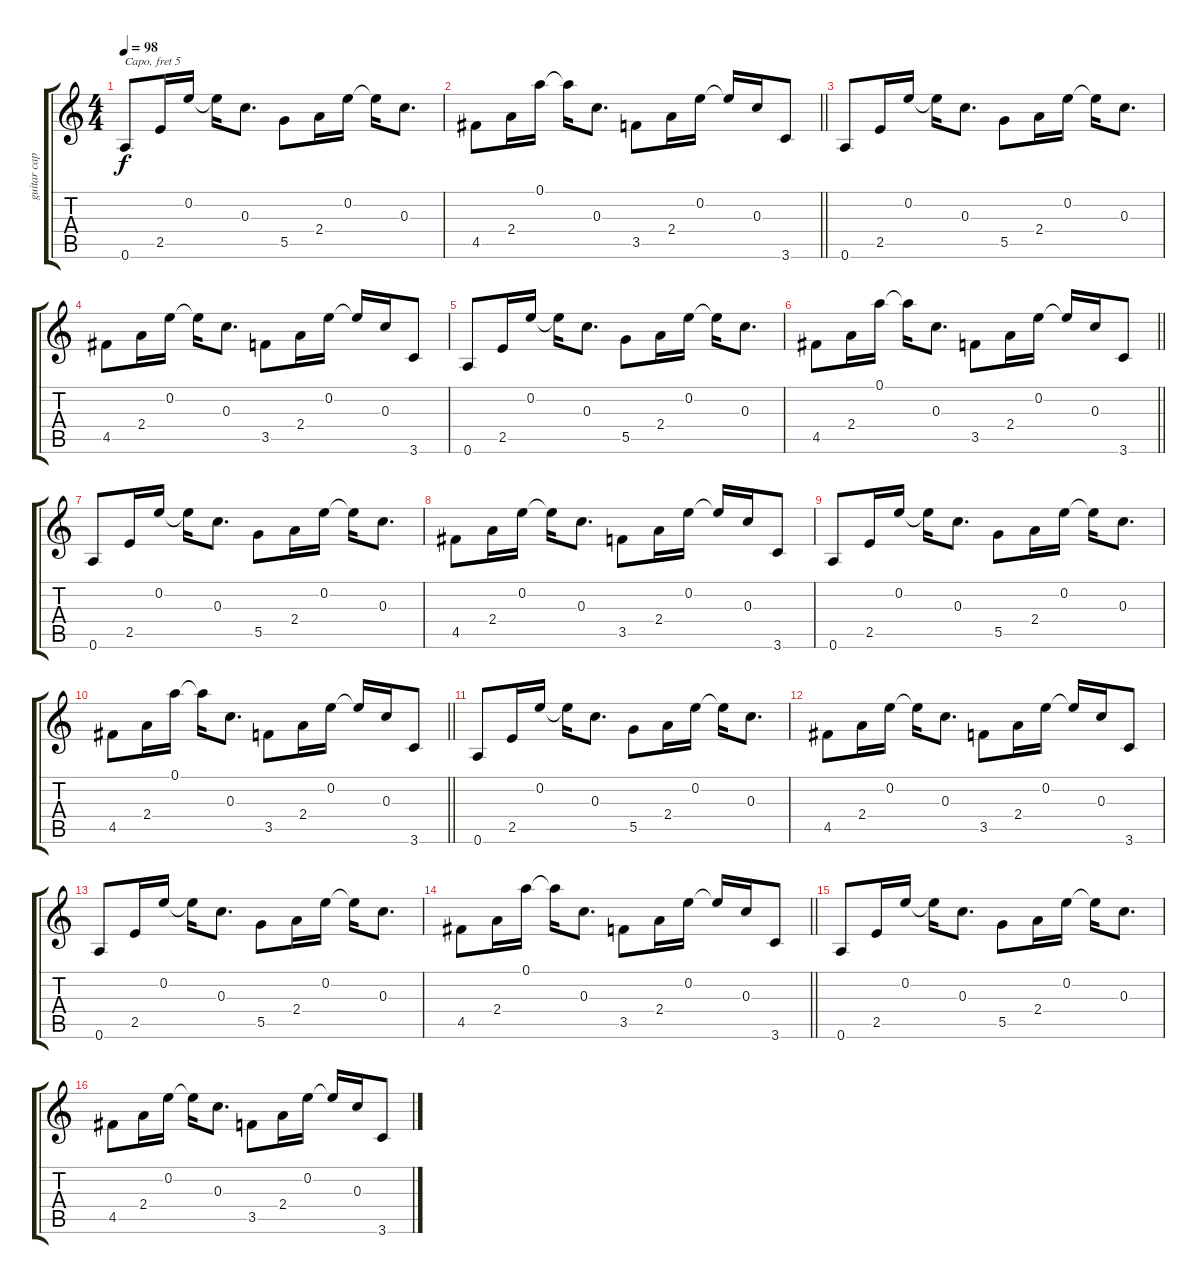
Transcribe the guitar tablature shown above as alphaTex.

\track ("guitar capo V" "guitar cap") {instrument acousticguitarsteel}
\staff {score tabs}
\capo 5
\tuning (E4 B3 G3 D3 A2 E2) {hide}
\ts (4 4)
\tempo 98
\clef g2
\ks c
0.6.8{dy f} 2.5.16 0.2.16 0.2{t}.16 0.3.8{d} 5.5.8 2.4.16 0.2.16 0.2{t}.16 0.3.8{d} |
\barLineRight lightlight
4.5.8 2.4.16 0.1.16 0.1{t}.16 0.3.8{d} 3.5.8 2.4.16 0.2.16 0.2{t}.16 0.3.16 3.6.8 |
0.6.8 2.5.16 0.2.16 0.2{t}.16 0.3.8{d} 5.5.8 2.4.16 0.2.16 0.2{t}.16 0.3.8{d} |
4.5.8 2.4.16 0.2.16 0.2{t}.16 0.3.8{d} 3.5.8 2.4.16 0.2.16 0.2{t}.16 0.3.16 3.6.8 |
0.6.8 2.5.16 0.2.16 0.2{t}.16 0.3.8{d} 5.5.8 2.4.16 0.2.16 0.2{t}.16 0.3.8{d} |
\barLineRight lightlight
4.5.8 2.4.16 0.1.16 0.1{t}.16 0.3.8{d} 3.5.8 2.4.16 0.2.16 0.2{t}.16 0.3.16 3.6.8 |
0.6.8 2.5.16 0.2.16 0.2{t}.16 0.3.8{d} 5.5.8 2.4.16 0.2.16 0.2{t}.16 0.3.8{d} |
4.5.8 2.4.16 0.2.16 0.2{t}.16 0.3.8{d} 3.5.8 2.4.16 0.2.16 0.2{t}.16 0.3.16 3.6.8 |
0.6.8 2.5.16 0.2.16 0.2{t}.16 0.3.8{d} 5.5.8 2.4.16 0.2.16 0.2{t}.16 0.3.8{d} |
\barLineRight lightlight
4.5.8 2.4.16 0.1.16 0.1{t}.16 0.3.8{d} 3.5.8 2.4.16 0.2.16 0.2{t}.16 0.3.16 3.6.8 |
0.6.8 2.5.16 0.2.16 0.2{t}.16 0.3.8{d} 5.5.8 2.4.16 0.2.16 0.2{t}.16 0.3.8{d} |
4.5.8 2.4.16 0.2.16 0.2{t}.16 0.3.8{d} 3.5.8 2.4.16 0.2.16 0.2{t}.16 0.3.16 3.6.8 |
0.6.8 2.5.16 0.2.16 0.2{t}.16 0.3.8{d} 5.5.8 2.4.16 0.2.16 0.2{t}.16 0.3.8{d} |
\barLineRight lightlight
4.5.8 2.4.16 0.1.16 0.1{t}.16 0.3.8{d} 3.5.8 2.4.16 0.2.16 0.2{t}.16 0.3.16 3.6.8 |
0.6.8 2.5.16 0.2.16 0.2{t}.16 0.3.8{d} 5.5.8 2.4.16 0.2.16 0.2{t}.16 0.3.8{d} |
4.5.8 2.4.16 0.2.16 0.2{t}.16 0.3.8{d} 3.5.8 2.4.16 0.2.16 0.2{t}.16 0.3.16 3.6.8
